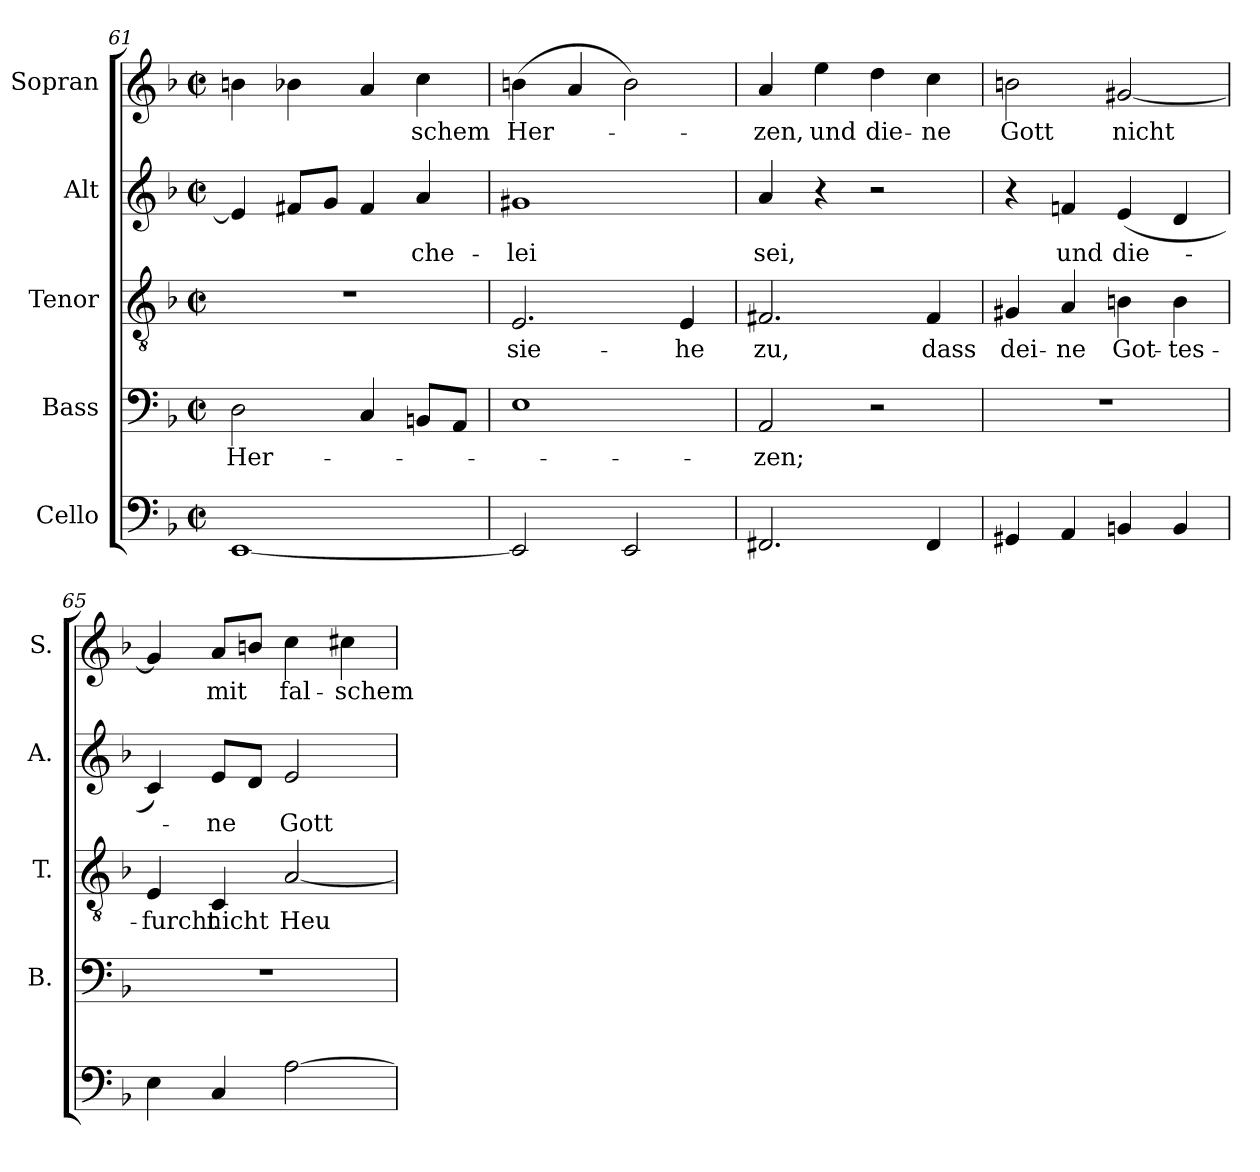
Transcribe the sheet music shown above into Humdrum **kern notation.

**kern	**kern	**text	**kern	**text	**kern	**text	**kern	**text
*part5	*part4	*part4	*part3	*part3	*part2	*part2	*part1	*part1
*staff5	*staff4	*staff4	*staff3	*staff3	*staff2	*staff2	*staff1	*staff1
*I"Cello	*I"Bass	*	*I"Tenor	*	*I"Alt	*	*I"Sopran	*
*	*I'B.	*	*I'T.	*	*I'A.	*	*I'S.	*
*clefF4	*clefF4	*	*clefGv2	*	*clefG2	*	*clefG2	*
*	*	*	*ITrd7c12	*	*	*	*	*
*k[b-]	*k[b-]	*	*k[b-]	*	*k[b-]	*	*k[b-]	*
*F:	*F:	*	*F:	*	*F:	*	*F:	*
*M2/2	*M2/2	*	*M2/2	*	*M2/2	*	*M2/2	*
*met(c|)	*met(c|)	*	*met(c|)	*	*met(c|)	*	*met(c|)	*
=61	=61	=61	=61	=61	=61	=61	=61	=61
!	!	!LO:LY:b:color=#000000	!	!	!	!	!	!
[<1EEi	2Di\	Her-	1r	.	4ei/]	.	4bni\	.
.	.	.	.	.	8f#Xi/L	.	4b-Xi\	.
.	.	.	.	.	8gi/J	.	.	.
.	4Ci/	.	.	.	4f#i/	.	4ai/	.
!	!	!	!	!	!	!LO:LY:b:color=#000000	!	!
!	!	!	!	!	!	!	!	!LO:LY:b:color=#000000
.	8BBni/L	.	.	.	4ai/	-che-	4cci\	-schem
.	8AAi/J	.	.	.	.	.	.	.
!!LO:LB:g=z
=62	=62	=62	=62	=62	=62	=62	=62	=62
!	!	!	!	!LO:LY:b:color=#000000	!	!	!	!
!	!	!	!	!	!	!LO:LY:b:color=#000000	!	!
!	!	!	!	!	!	!	!	!LO:LY:b:color=#000000
2EEi/]	1Ei	.	2.EEi/	sie-	1g#Xi	-lei	(4bni\	Her-
.	.	.	.	.	.	.	4ai/	.
2EEi/	.	.	.	.	.	.	2bi\)	.
!	!	!	!	!LO:LY:b:color=#000000	!	!	!	!
.	.	.	4EEi/	-he	.	.	.	.
=63	=63	=63	=63	=63	=63	=63	=63	=63
!	!	!LO:LY:b:color=#000000	!	!	!	!	!	!
!	!	!	!	!LO:LY:b:color=#000000	!	!	!	!
!	!	!	!	!	!	!LO:LY:b:color=#000000	!	!
!	!	!	!	!	!	!	!	!LO:LY:b:color=#000000
2.FF#Xi/	2AAi/	-zen;	2.FF#Xi/	zu,	4ai/	sei,	4ai/	-zen,
!	!	!	!	!	!	!	!	!LO:LY:b:color=#000000
.	.	.	.	.	4r	.	4eei\	und
!	!	!	!	!	!	!	!	!LO:LY:b:color=#000000
.	2r	.	.	.	2r	.	4ddi\	die-
!	!	!	!	!LO:LY:b:color=#000000	!	!	!	!
!	!	!	!	!	!	!	!	!LO:LY:b:color=#000000
4FF#i/	.	.	4FF#i/	dass	.	.	4cci\	-ne
=64	=64	=64	=64	=64	=64	=64	=64	=64
!	!	!	!	!LO:LY:b:color=#000000	!	!	!	!
!	!	!	!	!	!	!	!	!LO:LY:b:color=#000000
4GG#Xi/	1r	.	4GG#Xi/	dei-	4r	.	2bni\	Gott
!	!	!	!	!LO:LY:b:color=#000000	!	!	!	!
!	!	!	!	!	!	!LO:LY:b:color=#000000	!	!
4AAi/	.	.	4AAi/	-ne	4fni/	und	.	.
!	!	!	!	!LO:LY:b:color=#000000	!	!	!	!
!	!	!	!	!	!	!LO:LY:b:color=#000000	!	!
!	!	!	!	!	!	!	!	!LO:LY:b:color=#000000
4BBni/	.	.	4BBni\	Got-	(4ei/	die-	[<2g#Xi/	nicht
!	!	!	!	!LO:LY:b:color=#000000	!	!	!	!
4BBi/	.	.	4BBi\	-tes-	4di/	.	.	.
=65	=65	=65	=65	=65	=65	=65	=65	=65
!	!	!	!	!LO:LY:b:color=#000000	!	!	!	!
4Ei\	1r	.	4EEi/	-furcht	4ci/)	.	4g#i/]	.
!	!	!	!	!LO:LY:b:color=#000000	!	!	!	!
!	!	!	!	!	!	!LO:LY:b:color=#000000	!	!
!	!	!	!	!	!	!	!	!LO:LY:b:color=#000000
4Ci/	.	.	4CCi/	nicht	8ei/L	-ne	8ai/L	mit
.	.	.	.	.	8di/J	.	8bni/J	.
!	!	!	!	!LO:LY:b:color=#000000	!	!	!	!
!	!	!	!	!	!	!LO:LY:b:color=#000000	!	!
!	!	!	!	!	!	!	!	!LO:LY:b:color=#000000
[>2Ai\	.	.	[<2AAi/	Heu-	2ei/	Gott	4cci\	fal-
!	!	!	!	!	!	!	!	!LO:LY:b:color=#000000
.	.	.	.	.	.	.	4cc#Xi\	-schem
=	=	=	=	=	=	=	=	=
*-	*-	*-	*-	*-	*-	*-	*-	*-
